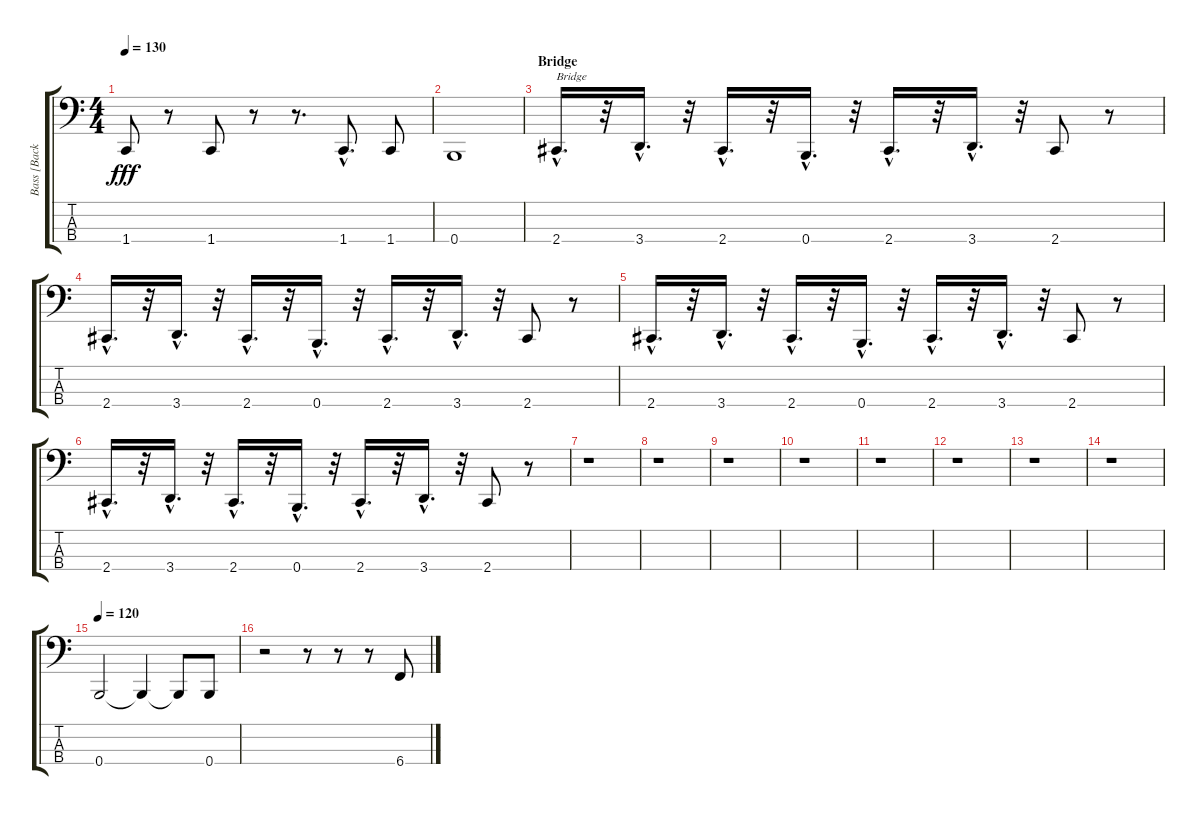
\track ("Bass [Back Up]" "Bass [Back") {instrument slapbass2}
\staff {score tabs}
\tuning (D2 A1 E1 B0) {hide}
\ts (4 4)
\tempo 130
\clef f4
\ks c
1.4.8{dy fff} r.8 1.4.8 r.8 r.8{d} 1.4{hac}.8{d} 1.4.8 |
0.4.1 |
\section ("" "Bridge")
2.4{hac}.16{d txt "Bridge"} r.32 3.4{hac}.16{d} r.32 2.4{hac}.16{d} r.32 0.4{hac}.16{d} r.32 2.4{hac}.16{d} r.32 3.4{hac}.16{d} r.32 2.4.8 r.8 |
2.4{hac}.16{d} r.32 3.4{hac}.16{d} r.32 2.4{hac}.16{d} r.32 0.4{hac}.16{d} r.32 2.4{hac}.16{d} r.32 3.4{hac}.16{d} r.32 2.4.8 r.8 |
2.4{hac}.16{d} r.32 3.4{hac}.16{d} r.32 2.4{hac}.16{d} r.32 0.4{hac}.16{d} r.32 2.4{hac}.16{d} r.32 3.4{hac}.16{d} r.32 2.4.8 r.8 |
2.4{hac}.16{d} r.32 3.4{hac}.16{d} r.32 2.4{hac}.16{d} r.32 0.4{hac}.16{d} r.32 2.4{hac}.16{d} r.32 3.4{hac}.16{d} r.32 2.4.8 r.8 |
r.1 |
r.1 |
r.1 |
r.1 |
r.1 |
r.1 |
r.1 |
r.1 |
\tempo 120
0.4.2 0.4{t}.4 0.4{t}.8 0.4.8 |
r.2 r.8 r.8 r.8 6.4.8
